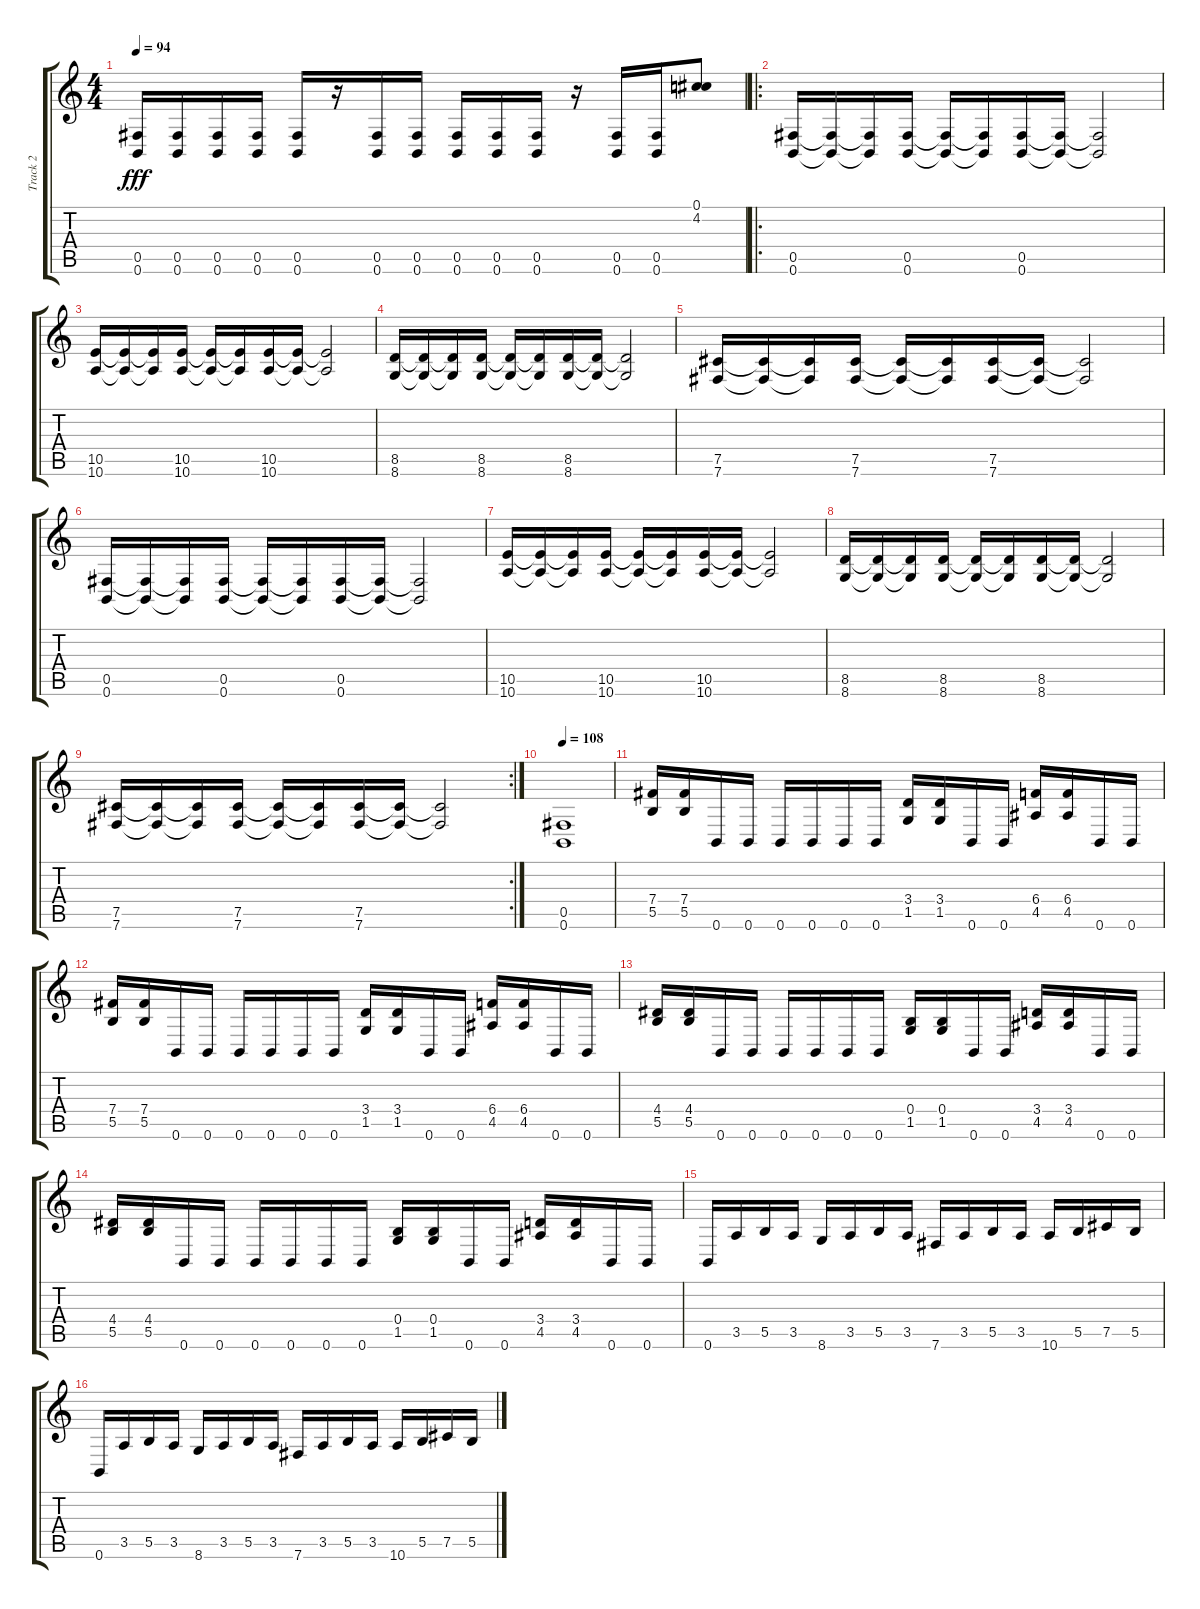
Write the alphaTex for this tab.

\track ("Track 2" "Track 2") {instrument distortionguitar}
\staff {score tabs}
\tuning (Db4 Ab3 E3 B2 Gb2 B1) {hide}
\ts (4 4)
\tempo 94
\clef g2
\ks c
(0.5 0.6).16{dy fff} (0.5 0.6).16 (0.5 0.6).16 (0.5 0.6).16 (0.5 0.6).16 r.16 (0.5 0.6).16 (0.5 0.6).16 (0.5 0.6).16 (0.5 0.6).16 (0.5 0.6).16 r.16 (0.5 0.6).16 (0.5 0.6).16 (0.1 4.2).8 |
\ro
(0.5 0.6).16 (0.5{t} 0.6{t}).16 (0.5{t} 0.6{t}).16 (0.5 0.6).16 (0.5{t} 0.6{t}).16 (0.5{t} 0.6{t}).16 (0.5 0.6).16 (0.5{t} 0.6{t}).16 (0.5{t} 0.6{t}).2 |
(10.5 10.6).16 (10.5{t} 10.6{t}).16 (10.5{t} 10.6{t}).16 (10.5 10.6).16 (10.5{t} 10.6{t}).16 (10.5{t} 10.6{t}).16 (10.5 10.6).16 (10.5{t} 10.6{t}).16 (10.5{t} 10.6{t}).2 |
(8.5 8.6).16 (8.5{t} 8.6{t}).16 (8.5{t} 8.6{t}).16 (8.5 8.6).16 (8.5{t} 8.6{t}).16 (8.5{t} 8.6{t}).16 (8.5 8.6).16 (8.5{t} 8.6{t}).16 (8.5{t} 8.6{t}).2 |
(7.5 7.6).16 (7.5{t} 7.6{t}).16 (7.5{t} 7.6{t}).16 (7.5 7.6).16 (7.5{t} 7.6{t}).16 (7.5{t} 7.6{t}).16 (7.5 7.6).16 (7.5{t} 7.6{t}).16 (7.5{t} 7.6{t}).2 |
(0.5 0.6).16 (0.5{t} 0.6{t}).16 (0.5{t} 0.6{t}).16 (0.5 0.6).16 (0.5{t} 0.6{t}).16 (0.5{t} 0.6{t}).16 (0.5 0.6).16 (0.5{t} 0.6{t}).16 (0.5{t} 0.6{t}).2 |
(10.5 10.6).16 (10.5{t} 10.6{t}).16 (10.5{t} 10.6{t}).16 (10.5 10.6).16 (10.5{t} 10.6{t}).16 (10.5{t} 10.6{t}).16 (10.5 10.6).16 (10.5{t} 10.6{t}).16 (10.5{t} 10.6{t}).2 |
(8.5 8.6).16 (8.5{t} 8.6{t}).16 (8.5{t} 8.6{t}).16 (8.5 8.6).16 (8.5{t} 8.6{t}).16 (8.5{t} 8.6{t}).16 (8.5 8.6).16 (8.5{t} 8.6{t}).16 (8.5{t} 8.6{t}).2 |
\rc 2
(7.5 7.6).16 (7.5{t} 7.6{t}).16 (7.5{t} 7.6{t}).16 (7.5 7.6).16 (7.5{t} 7.6{t}).16 (7.5{t} 7.6{t}).16 (7.5 7.6).16 (7.5{t} 7.6{t}).16 (7.5{t} 7.6{t}).2 |
\tempo 108
(0.5 0.6).1 |
(7.4 5.5).16 (7.4 5.5).16 0.6.16 0.6.16 0.6.16 0.6.16 0.6.16 0.6.16 (3.4 1.5).16 (3.4 1.5).16 0.6.16 0.6.16 (6.4 4.5).16 (6.4 4.5).16 0.6.16 0.6.16 |
(7.4 5.5).16 (7.4 5.5).16 0.6.16 0.6.16 0.6.16 0.6.16 0.6.16 0.6.16 (3.4 1.5).16 (3.4 1.5).16 0.6.16 0.6.16 (6.4 4.5).16 (6.4 4.5).16 0.6.16 0.6.16 |
(4.4 5.5).16 (4.4 5.5).16 0.6.16 0.6.16 0.6.16 0.6.16 0.6.16 0.6.16 (0.4 1.5).16 (0.4 1.5).16 0.6.16 0.6.16 (3.4 4.5).16 (3.4 4.5).16 0.6.16 0.6.16 |
(4.4 5.5).16 (4.4 5.5).16 0.6.16 0.6.16 0.6.16 0.6.16 0.6.16 0.6.16 (0.4 1.5).16 (0.4 1.5).16 0.6.16 0.6.16 (3.4 4.5).16 (3.4 4.5).16 0.6.16 0.6.16 |
0.6.16 3.5.16 5.5.16 3.5.16 8.6.16 3.5.16 5.5.16 3.5.16 7.6.16 3.5.16 5.5.16 3.5.16 10.6.16 5.5.16 7.5.16 5.5.16 |
0.6.16 3.5.16 5.5.16 3.5.16 8.6.16 3.5.16 5.5.16 3.5.16 7.6.16 3.5.16 5.5.16 3.5.16 10.6.16 5.5.16 7.5.16 5.5.16
